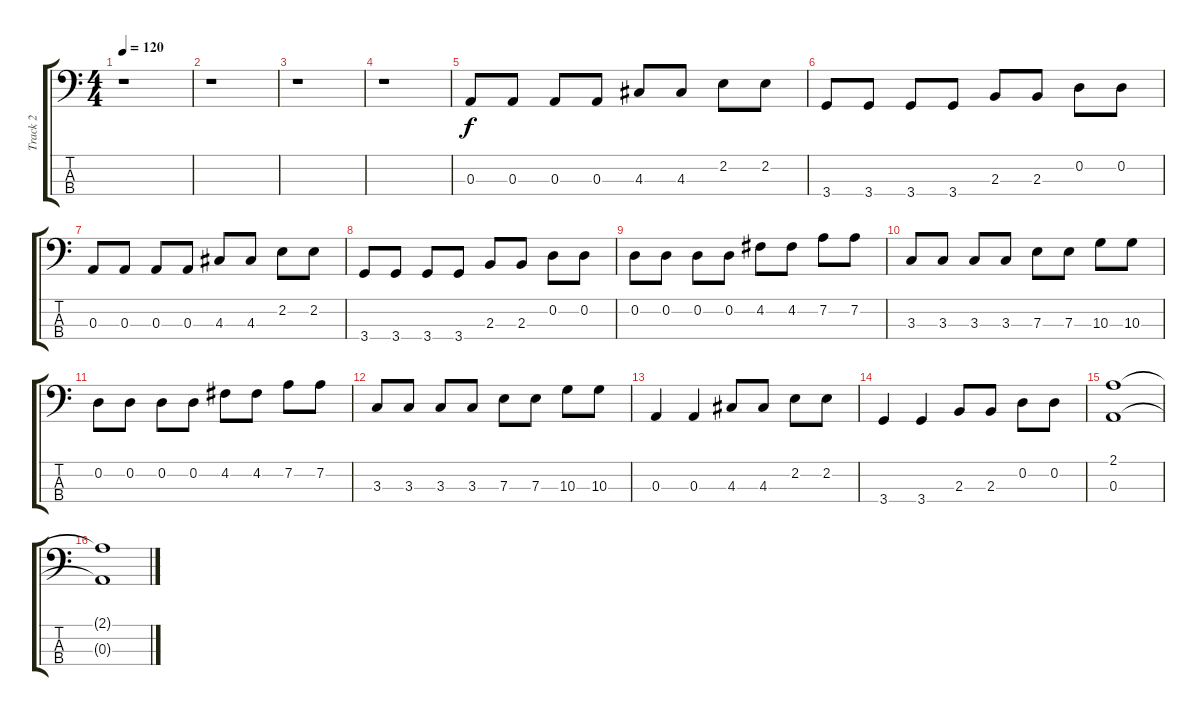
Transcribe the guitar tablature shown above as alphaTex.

\track ("Track 2" "Track 2") {instrument electricbassfinger}
\staff {score tabs}
\tuning (G2 D2 A1 E1) {hide}
\ts (4 4)
\tempo 120
\clef f4
\ks c
r.1{dy f instrument electricbassfinger} |
r.1 |
r.1 |
r.1 |
0.3.8 0.3.8 0.3.8 0.3.8 4.3.8 4.3.8 2.2.8 2.2.8 |
3.4.8 3.4.8 3.4.8 3.4.8 2.3.8 2.3.8 0.2.8 0.2.8 |
0.3.8 0.3.8 0.3.8 0.3.8 4.3.8 4.3.8 2.2.8 2.2.8 |
3.4.8 3.4.8 3.4.8 3.4.8 2.3.8 2.3.8 0.2.8 0.2.8 |
0.2.8 0.2.8 0.2.8 0.2.8 4.2.8 4.2.8 7.2.8 7.2.8 |
3.3.8 3.3.8 3.3.8 3.3.8 7.3.8 7.3.8 10.3.8 10.3.8 |
0.2.8 0.2.8 0.2.8 0.2.8 4.2.8 4.2.8 7.2.8 7.2.8 |
3.3.8 3.3.8 3.3.8 3.3.8 7.3.8 7.3.8 10.3.8 10.3.8 |
0.3.4 0.3.4 4.3.8 4.3.8 2.2.8 2.2.8 |
3.4.4 3.4.4 2.3.8 2.3.8 0.2.8 0.2.8 |
(2.1 0.3).1 |
(2.1{t} 0.3{t}).1
